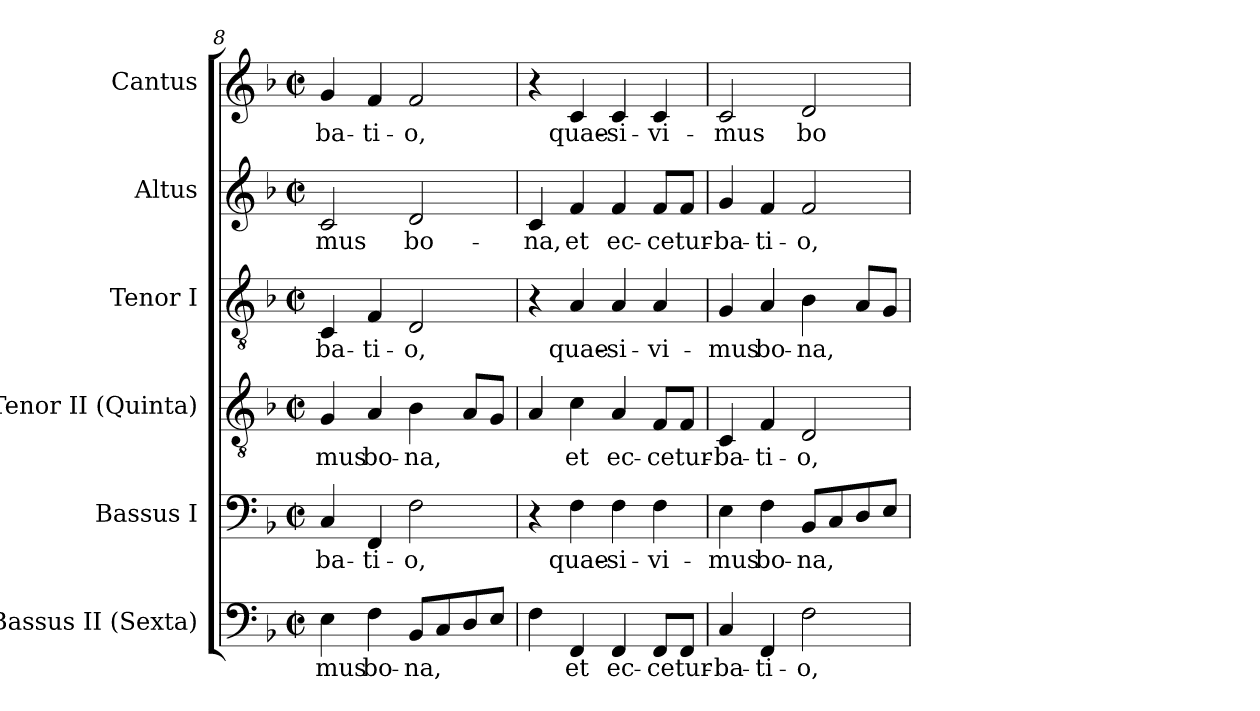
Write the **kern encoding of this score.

**kern	**text	**kern	**text	**kern	**text	**kern	**text	**kern	**text	**kern	**text
*part6	*part6	*part5	*part5	*part4	*part4	*part3	*part3	*part2	*part2	*part1	*part1
*staff6	*staff6	*staff5	*staff5	*staff4	*staff4	*staff3	*staff3	*staff2	*staff2	*staff1	*staff1
*I"Bassus II (Sexta)	*	*I"Bassus I	*	*I"Tenor II (Quinta)	*	*I"Tenor I	*	*I"Altus	*	*I"Cantus	*
*I'B.	*	*I'B.	*	*I'T.	*	*I'T.	*	*I'A.	*	*I'A.	*
*clefF4	*	*clefF4	*	*clefGv2	*	*clefGv2	*	*clefG2	*	*clefG2	*
*	*	*	*	*ITrd7c12	*	*ITrd7c12	*	*	*	*	*
*k[b-]	*	*k[b-]	*	*k[b-]	*	*k[b-]	*	*k[b-]	*	*k[b-]	*
*F:	*	*F:	*	*F:	*	*F:	*	*F:	*	*F:	*
*M2/2	*	*M2/2	*	*M2/2	*	*M2/2	*	*M2/2	*	*M2/2	*
*met(c|)	*	*met(c|)	*	*met(c|)	*	*met(c|)	*	*met(c|)	*	*met(c|)	*
=8	=8	=8	=8	=8	=8	=8	=8	=8	=8	=8	=8
!	!LO:LY:b:color=#000000	!	!	!	!	!	!	!	!	!	!
!	!	!	!LO:LY:b:color=#000000	!	!	!	!	!	!	!	!
!	!	!	!	!	!LO:LY:b:color=#000000	!	!	!	!	!	!
!	!	!	!	!	!	!	!LO:LY:b:color=#000000	!	!	!	!
!	!	!	!	!	!	!	!	!	!LO:LY:b:color=#000000	!	!
!	!	!	!	!	!	!	!	!	!	!	!LO:LY:b:color=#000000
4Ei\	-mus	4Ci/	-ba-	4GGi/	-mus	4CCi/	-ba-	2ci/	-mus	4gi/	-ba-
!	!LO:LY:b:color=#000000	!	!	!	!	!	!	!	!	!	!
!	!	!	!LO:LY:b:color=#000000	!	!	!	!	!	!	!	!
!	!	!	!	!	!LO:LY:b:color=#000000	!	!	!	!	!	!
!	!	!	!	!	!	!	!LO:LY:b:color=#000000	!	!	!	!
!	!	!	!	!	!	!	!	!	!	!	!LO:LY:b:color=#000000
4Fi\	bo-	4FFi/	-ti-	4AAi/	bo-	4FFi/	-ti-	.	.	4fi/	-ti-
!	!LO:LY:b:color=#000000	!	!	!	!	!	!	!	!	!	!
!	!	!	!LO:LY:b:color=#000000	!	!	!	!	!	!	!	!
!	!	!	!	!	!LO:LY:b:color=#000000	!	!	!	!	!	!
!	!	!	!	!	!	!	!LO:LY:b:color=#000000	!	!	!	!
!	!	!	!	!	!	!	!	!	!LO:LY:b:color=#000000	!	!
!	!	!	!	!	!	!	!	!	!	!	!LO:LY:b:color=#000000
8BB-i/L	-na,	2Fi\	-o,	4BB-i\	-na,	2DDi/	-o,	2di/	bo-	2fi/	-o,
8Ci/	.	.	.	.	.	.	.	.	.	.	.
8Di/	.	.	.	8AAi/L	.	.	.	.	.	.	.
8Ei/J	.	.	.	8GGi/J	.	.	.	.	.	.	.
=9	=9	=9	=9	=9	=9	=9	=9	=9	=9	=9	=9
!	!	!	!	!	!	!	!	!	!LO:LY:b:color=#000000	!	!
4Fi\	.	4r	.	4AAi/	.	4r	.	4ci/	-na,	4r	.
!	!LO:LY:b:color=#000000	!	!	!	!	!	!	!	!	!	!
!	!	!	!LO:LY:b:color=#000000	!	!	!	!	!	!	!	!
!	!	!	!	!	!LO:LY:b:color=#000000	!	!	!	!	!	!
!	!	!	!	!	!	!	!LO:LY:b:color=#000000	!	!	!	!
!	!	!	!	!	!	!	!	!	!LO:LY:b:color=#000000	!	!
!	!	!	!	!	!	!	!	!	!	!	!LO:LY:b:color=#000000
4FFi/	et	4Fi\	quae-	4Ci\	et	4AAi/	quae-	4fi/	et	4ci/	quae-
!	!LO:LY:b:color=#000000	!	!	!	!	!	!	!	!	!	!
!	!	!	!LO:LY:b:color=#000000	!	!	!	!	!	!	!	!
!	!	!	!	!	!LO:LY:b:color=#000000	!	!	!	!	!	!
!	!	!	!	!	!	!	!LO:LY:b:color=#000000	!	!	!	!
!	!	!	!	!	!	!	!	!	!LO:LY:b:color=#000000	!	!
!	!	!	!	!	!	!	!	!	!	!	!LO:LY:b:color=#000000
4FFi/	ec-	4Fi\	-si-	4AAi/	ec-	4AAi/	-si-	4fi/	ec-	4ci/	-si-
!	!LO:LY:b:color=#000000	!	!	!	!	!	!	!	!	!	!
!	!	!	!LO:LY:b:color=#000000	!	!	!	!	!	!	!	!
!	!	!	!	!	!LO:LY:b:color=#000000	!	!	!	!	!	!
!	!	!	!	!	!	!	!LO:LY:b:color=#000000	!	!	!	!
!	!	!	!	!	!	!	!	!	!LO:LY:b:color=#000000	!	!
!	!	!	!	!	!	!	!	!	!	!	!LO:LY:b:color=#000000
8FFi/L	-ce	4Fi\	-vi-	8FFi/L	-ce	4AAi/	-vi-	8fi/L	-ce	4ci/	-vi-
!	!LO:LY:b:color=#000000	!	!	!	!	!	!	!	!	!	!
!	!	!	!	!	!LO:LY:b:color=#000000	!	!	!	!	!	!
!	!	!	!	!	!	!	!	!	!LO:LY:b:color=#000000	!	!
8FFi/J	tur-	.	.	8FFi/J	tur-	.	.	8fi/J	tur-	.	.
=10	=10	=10	=10	=10	=10	=10	=10	=10	=10	=10	=10
!	!LO:LY:b:color=#000000	!	!	!	!	!	!	!	!	!	!
!	!	!	!LO:LY:b:color=#000000	!	!	!	!	!	!	!	!
!	!	!	!	!	!LO:LY:b:color=#000000	!	!	!	!	!	!
!	!	!	!	!	!	!	!LO:LY:b:color=#000000	!	!	!	!
!	!	!	!	!	!	!	!	!	!LO:LY:b:color=#000000	!	!
!	!	!	!	!	!	!	!	!	!	!	!LO:LY:b:color=#000000
4Ci/	-ba-	4Ei\	-mus	4CCi/	-ba-	4GGi/	-mus	4gi/	-ba-	2ci/	-mus
!	!LO:LY:b:color=#000000	!	!	!	!	!	!	!	!	!	!
!	!	!	!LO:LY:b:color=#000000	!	!	!	!	!	!	!	!
!	!	!	!	!	!LO:LY:b:color=#000000	!	!	!	!	!	!
!	!	!	!	!	!	!	!LO:LY:b:color=#000000	!	!	!	!
!	!	!	!	!	!	!	!	!	!LO:LY:b:color=#000000	!	!
4FFi/	-ti-	4Fi\	bo-	4FFi/	-ti-	4AAi/	bo-	4fi/	-ti-	.	.
!	!LO:LY:b:color=#000000	!	!	!	!	!	!	!	!	!	!
!	!	!	!LO:LY:b:color=#000000	!	!	!	!	!	!	!	!
!	!	!	!	!	!LO:LY:b:color=#000000	!	!	!	!	!	!
!	!	!	!	!	!	!	!LO:LY:b:color=#000000	!	!	!	!
!	!	!	!	!	!	!	!	!	!LO:LY:b:color=#000000	!	!
!	!	!	!	!	!	!	!	!	!	!	!LO:LY:b:color=#000000
2Fi\	-o,	8BB-i/L	-na,	2DDi/	-o,	4BB-i\	-na,	2fi/	-o,	2di/	bo-
.	.	8Ci/	.	.	.	.	.	.	.	.	.
.	.	8Di/	.	.	.	8AAi/L	.	.	.	.	.
.	.	8Ei/J	.	.	.	8GGi/J	.	.	.	.	.
=	=	=	=	=	=	=	=	=	=	=	=
*-	*-	*-	*-	*-	*-	*-	*-	*-	*-	*-	*-
